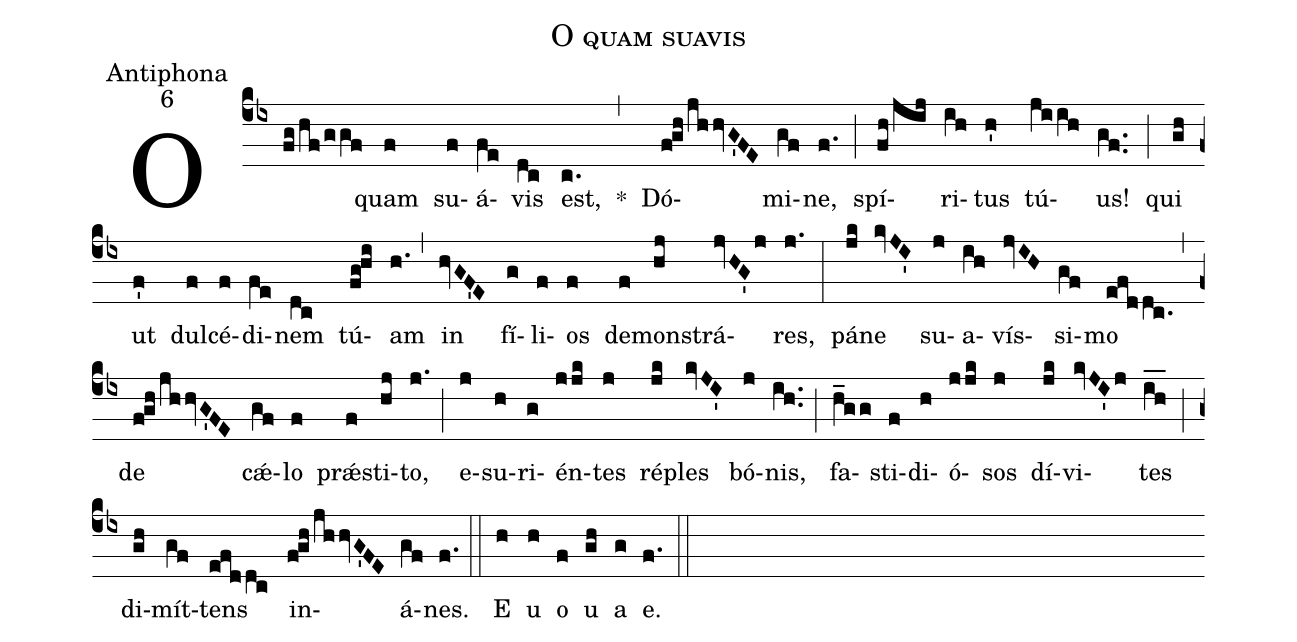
name:O quam suavis;
office-part:Antiphona;
mode:6;
%%
(cb4) O(fg/hf/ggf) quam(f) su(f)á(fe)vis(dc) est,(c.) *(,) Dó(f!gh/jhhvG'FE)mi(gf)ne,(f.) (;) spí(fh/jij)ri(ih)tus(h') tú(jiih)us!(gf..) (;) qui(gh) ut(f') dul(f)cé(f)di(fe)nem(dc) tú(fg!hi)am(h.) (,) in(hvGF'E) fí(g)li(f)os(f) de(f)mon(hj)strá(jvHG'j)res,(j.) (:) pá(jk)ne(kvJI') su(j)a(ih)vís(jvIH)si(gf)mo(efddc.) (,) de(f!gh/jhhvG'FE) cǽ(gf)lo(f) prǽ(f)sti(hj)to,(j.) (;) e(j)su(h)ri(g)én(jjk)tes(j) ré(jk)ples(kvJI') bó(j)nis,(ih..) (;) fa(h_gg)sti(f)di(h)ó(jjk)sos(j) dí(jk)vi(kvJI'j)tes(ih__) (;) di(gh)mít(gf)tens(efddc) in(f!gh/jhhvG'FE)á(gf)nes.(f.) (::) <eu>E(h) u(h) o(f) u(gh) a(g) e.</eu>(f.) (::)
